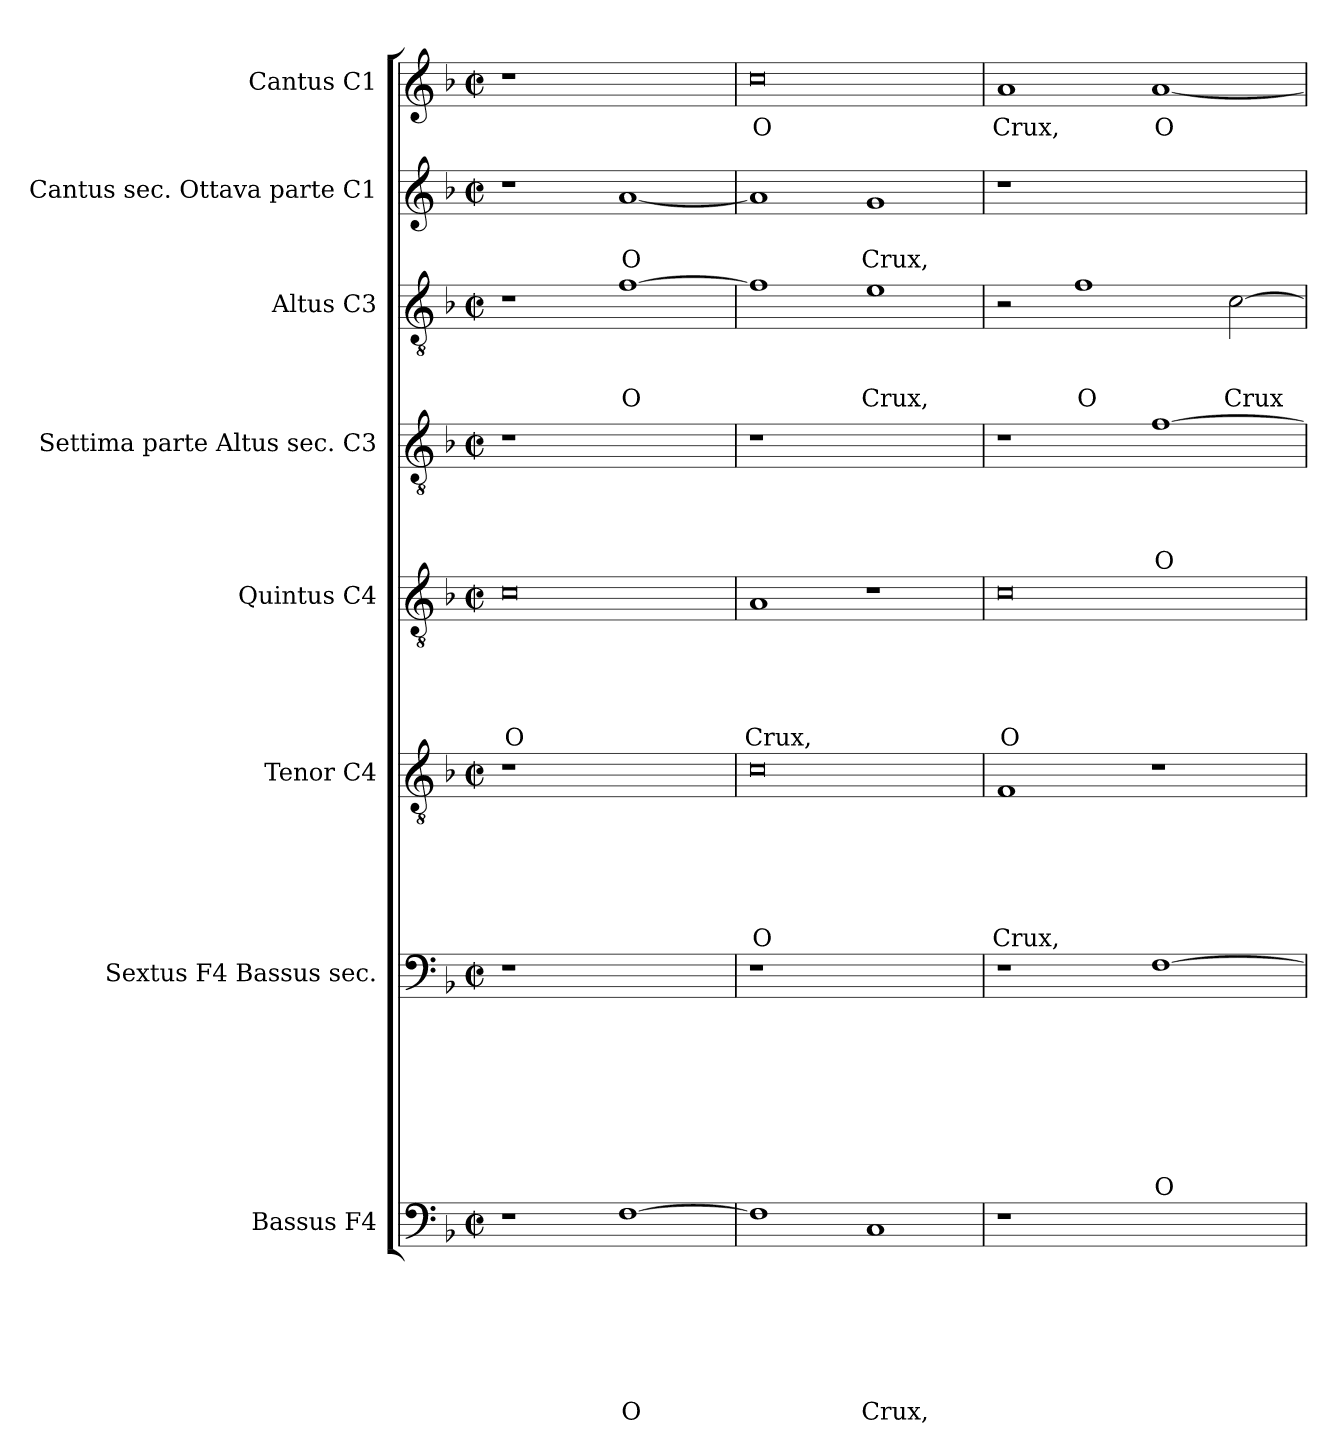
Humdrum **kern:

**kern	**text	**text	**text	**text	**text	**text	**text	**kern	**text	**text	**text	**text	**text	**text	**text	**text	**kern	**text	**text	**text	**text	**text	**text	**kern	**text	**text	**text	**text	**text	**kern	**text	**text	**text	**text	**kern	**text	**text	**text	**kern	**text	**text	**kern	**text
*part8	*part8	*part8	*part8	*part8	*part8	*part8	*part8	*part7	*part7	*part7	*part7	*part7	*part7	*part7	*part7	*part7	*part6	*part6	*part6	*part6	*part6	*part6	*part6	*part5	*part5	*part5	*part5	*part5	*part5	*part4	*part4	*part4	*part4	*part4	*part3	*part3	*part3	*part3	*part2	*part2	*part2	*part1	*part1
*staff8	*staff8	*staff8	*staff8	*staff8	*staff8	*staff8	*staff8	*staff7	*staff7	*staff7	*staff7	*staff7	*staff7	*staff7	*staff7	*staff7	*staff6	*staff6	*staff6	*staff6	*staff6	*staff6	*staff6	*staff5	*staff5	*staff5	*staff5	*staff5	*staff5	*staff4	*staff4	*staff4	*staff4	*staff4	*staff3	*staff3	*staff3	*staff3	*staff2	*staff2	*staff2	*staff1	*staff1
*I"Bassus F4	*	*	*	*	*	*	*	*I"Sextus F4 Bassus sec.	*	*	*	*	*	*	*	*	*I"Tenor C4	*	*	*	*	*	*	*I"Quintus C4	*	*	*	*	*	*I"Settima parte Altus sec. C3	*	*	*	*	*I"Altus C3	*	*	*	*I"Cantus sec. Ottava parte C1	*	*	*I"Cantus C1	*
*I'B	*	*	*	*	*	*	*	*	*	*	*	*	*	*	*	*	*I'T	*	*	*	*	*	*	*	*	*	*	*	*	*	*	*	*	*	*I'A	*	*	*	*I'C2	*	*	*I'C1	*
*clefF4	*	*	*	*	*	*	*	*clefF4	*	*	*	*	*	*	*	*	*clefGv2	*	*	*	*	*	*	*clefGv2	*	*	*	*	*	*clefGv2	*	*	*	*	*clefGv2	*	*	*	*clefG2	*	*	*clefG2	*
*k[b-]	*	*	*	*	*	*	*	*k[b-]	*	*	*	*	*	*	*	*	*k[b-]	*	*	*	*	*	*	*k[b-]	*	*	*	*	*	*k[b-]	*	*	*	*	*k[b-]	*	*	*	*k[b-]	*	*	*k[b-]	*
*F:	*	*	*	*	*	*	*	*F:	*	*	*	*	*	*	*	*	*F:	*	*	*	*	*	*	*F:	*	*	*	*	*	*F:	*	*	*	*	*F:	*	*	*	*F:	*	*	*F:	*
*M2/2	*	*	*	*	*	*	*	*M2/2	*	*	*	*	*	*	*	*	*M2/2	*	*	*	*	*	*	*M2/2	*	*	*	*	*	*M2/2	*	*	*	*	*M2/2	*	*	*	*M2/2	*	*	*M2/2	*
*met(c|)	*	*	*	*	*	*	*	*met(c|)	*	*	*	*	*	*	*	*	*met(c|)	*	*	*	*	*	*	*met(c|)	*	*	*	*	*	*met(c|)	*	*	*	*	*met(c|)	*	*	*	*met(c|)	*	*	*met(c|)	*
=1	=1	=1	=1	=1	=1	=1	=1	=1	=1	=1	=1	=1	=1	=1	=1	=1	=1	=1	=1	=1	=1	=1	=1	=1	=1	=1	=1	=1	=1	=1	=1	=1	=1	=1	=1	=1	=1	=1	=1	=1	=1	=1	=1
!	!	!	!	!	!	!	!	!	!	!	!	!	!	!	!	!	!	!	!	!	!	!	!	!	!	!	!	!	!LO:LY:b	!	!	!	!	!	!	!	!	!	!	!	!	!	!
1r	.	.	.	.	.	.	.	1r	.	.	.	.	.	.	.	.	1r	.	.	.	.	.	.	0c	.	.	.	.	O	1r	.	.	.	.	1r	.	.	.	1r	.	.	1r	.
!	!	!	!	!	!	!	!LO:LY:b	!	!	!	!	!	!	!	!	!	!	!	!	!	!	!	!	!	!	!	!	!	!	!	!	!	!	!	!	!	!	!LO:LY:b	!	!	!LO:LY:b	!	!
[1F	.	.	.	.	.	.	O	1ryy	.	.	.	.	.	.	.	.	1ryy	.	.	.	.	.	.	.	.	.	.	.	.	1ryy	.	.	.	.	[1f	.	.	O	[1a	.	O	1ryy	.
=2	=2	=2	=2	=2	=2	=2	=2	=2	=2	=2	=2	=2	=2	=2	=2	=2	=2	=2	=2	=2	=2	=2	=2	=2	=2	=2	=2	=2	=2	=2	=2	=2	=2	=2	=2	=2	=2	=2	=2	=2	=2	=2	=2
!	!	!	!	!	!	!	!	!	!	!	!	!	!	!	!	!	!	!	!	!	!	!	!LO:LY:b	!	!	!	!	!	!LO:LY:b	!	!	!	!	!	!	!	!	!	!	!	!	!	!LO:LY:b
1F]	.	.	.	.	.	.	.	1r	.	.	.	.	.	.	.	.	0c	.	.	.	.	.	O	1A	.	.	.	.	Crux,	1r	.	.	.	.	1f]	.	.	.	1a]	.	.	0cc	O
!	!	!	!	!	!	!	!LO:LY:b	!	!	!	!	!	!	!	!	!	!	!	!	!	!	!	!	!	!	!	!	!	!	!	!	!	!	!	!	!	!	!LO:LY:b	!	!	!LO:LY:b	!	!
1C	.	.	.	.	.	.	Crux,	1ryy	.	.	.	.	.	.	.	.	.	.	.	.	.	.	.	1r	.	.	.	.	.	1ryy	.	.	.	.	1e	.	.	Crux,	1g	.	Crux,	.	.
=3	=3	=3	=3	=3	=3	=3	=3	=3	=3	=3	=3	=3	=3	=3	=3	=3	=3	=3	=3	=3	=3	=3	=3	=3	=3	=3	=3	=3	=3	=3	=3	=3	=3	=3	=3	=3	=3	=3	=3	=3	=3	=3	=3
!	!	!	!	!	!	!	!	!	!	!	!	!	!	!	!	!	!	!	!	!	!	!	!LO:LY:b	!	!	!	!	!	!LO:LY:b	!	!	!	!	!	!	!	!	!	!	!	!	!	!LO:LY:b
1r	.	.	.	.	.	.	.	1r	.	.	.	.	.	.	.	.	1F	.	.	.	.	.	Crux,	0c	.	.	.	.	O	1r	.	.	.	.	2r	.	.	.	1r	.	.	1a	Crux,
!	!	!	!	!	!	!	!	!	!	!	!	!	!	!	!	!	!	!	!	!	!	!	!	!	!	!	!	!	!	!	!	!	!	!	!	!	!	!LO:LY:b	!	!	!	!	!
.	.	.	.	.	.	.	.	.	.	.	.	.	.	.	.	.	.	.	.	.	.	.	.	.	.	.	.	.	.	.	.	.	.	.	1f	.	.	O	.	.	.	.	.
!	!	!	!	!	!	!	!	!	!	!	!	!	!	!	!	!LO:LY:b	!	!	!	!	!	!	!	!	!	!	!	!	!	!	!	!	!	!LO:LY:b	!	!	!	!	!	!	!	!	!LO:LY:b
1ryy	.	.	.	.	.	.	.	[1F	.	.	.	.	.	.	.	O	1r	.	.	.	.	.	.	.	.	.	.	.	.	[1f	.	.	.	O	.	.	.	.	1ryy	.	.	[1a	O
!	!	!	!	!	!	!	!	!	!	!	!	!	!	!	!	!	!	!	!	!	!	!	!	!	!	!	!	!	!	!	!	!	!	!	!	!	!	!LO:LY:b	!	!	!	!	!
.	.	.	.	.	.	.	.	.	.	.	.	.	.	.	.	.	.	.	.	.	.	.	.	.	.	.	.	.	.	.	.	.	.	.	[2c\	.	.	Crux	.	.	.	.	.
=	=	=	=	=	=	=	=	=	=	=	=	=	=	=	=	=	=	=	=	=	=	=	=	=	=	=	=	=	=	=	=	=	=	=	=	=	=	=	=	=	=	=	=
*-	*-	*-	*-	*-	*-	*-	*-	*-	*-	*-	*-	*-	*-	*-	*-	*-	*-	*-	*-	*-	*-	*-	*-	*-	*-	*-	*-	*-	*-	*-	*-	*-	*-	*-	*-	*-	*-	*-	*-	*-	*-	*-	*-
